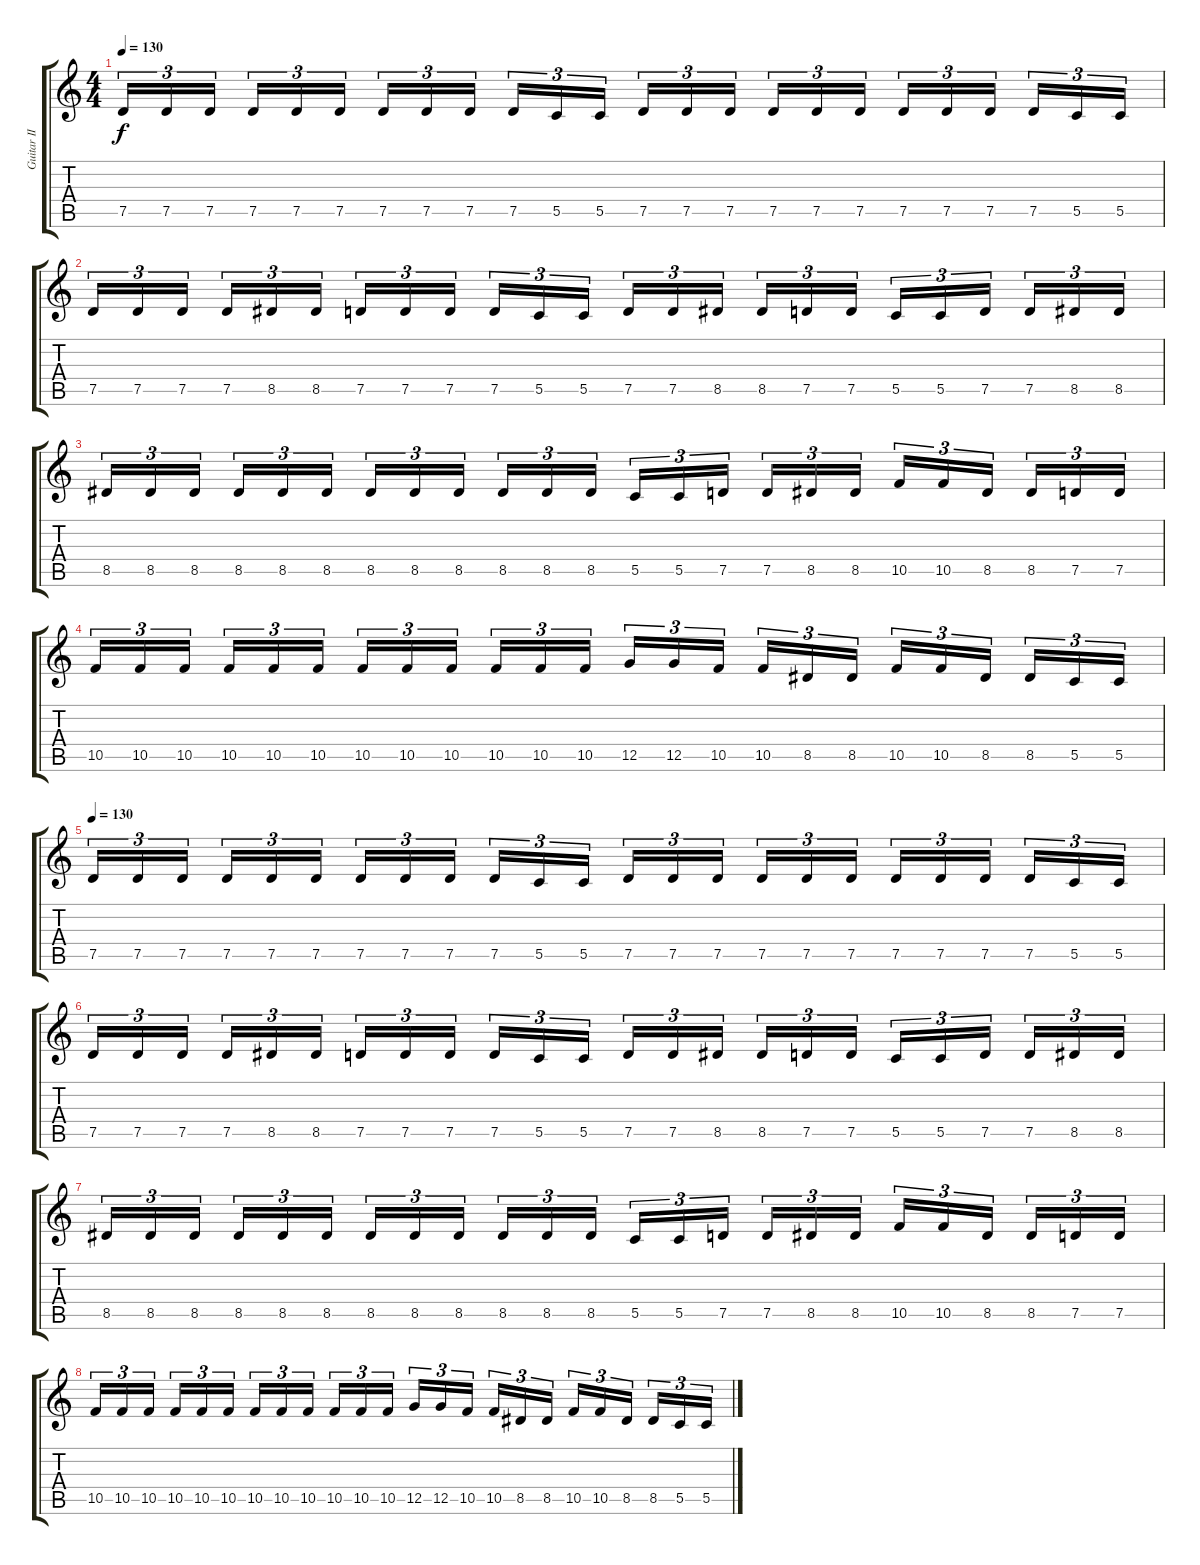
\track ("Guitar II" "Guitar II") {instrument distortionguitar}
\staff {score tabs}
\tuning (D4 A3 F3 C3 G2 D2) {hide}
\ts (4 4)
\tempo 130
\clef g2
\ks c
7.5.16{tu (3 2) dy f} 7.5.16{tu (3 2)} 7.5.16{tu (3 2)} 7.5.16{tu (3 2)} 7.5.16{tu (3 2)} 7.5.16{tu (3 2)} 7.5.16{tu (3 2)} 7.5.16{tu (3 2)} 7.5.16{tu (3 2)} 7.5.16{tu (3 2)} 5.5.16{tu (3 2)} 5.5.16{tu (3 2)} 7.5.16{tu (3 2)} 7.5.16{tu (3 2)} 7.5.16{tu (3 2)} 7.5.16{tu (3 2)} 7.5.16{tu (3 2)} 7.5.16{tu (3 2)} 7.5.16{tu (3 2)} 7.5.16{tu (3 2)} 7.5.16{tu (3 2)} 7.5.16{tu (3 2)} 5.5.16{tu (3 2)} 5.5.16{tu (3 2)} |
7.5.16{tu (3 2)} 7.5.16{tu (3 2)} 7.5.16{tu (3 2)} 7.5.16{tu (3 2)} 8.5.16{tu (3 2)} 8.5.16{tu (3 2)} 7.5.16{tu (3 2)} 7.5.16{tu (3 2)} 7.5.16{tu (3 2)} 7.5.16{tu (3 2)} 5.5.16{tu (3 2)} 5.5.16{tu (3 2)} 7.5.16{tu (3 2)} 7.5.16{tu (3 2)} 8.5.16{tu (3 2)} 8.5.16{tu (3 2)} 7.5.16{tu (3 2)} 7.5.16{tu (3 2)} 5.5.16{tu (3 2)} 5.5.16{tu (3 2)} 7.5.16{tu (3 2)} 7.5.16{tu (3 2)} 8.5.16{tu (3 2)} 8.5.16{tu (3 2)} |
8.5.16{tu (3 2)} 8.5.16{tu (3 2)} 8.5.16{tu (3 2)} 8.5.16{tu (3 2)} 8.5.16{tu (3 2)} 8.5.16{tu (3 2)} 8.5.16{tu (3 2)} 8.5.16{tu (3 2)} 8.5.16{tu (3 2)} 8.5.16{tu (3 2)} 8.5.16{tu (3 2)} 8.5.16{tu (3 2)} 5.5.16{tu (3 2)} 5.5.16{tu (3 2)} 7.5.16{tu (3 2)} 7.5.16{tu (3 2)} 8.5.16{tu (3 2)} 8.5.16{tu (3 2)} 10.5.16{tu (3 2)} 10.5.16{tu (3 2)} 8.5.16{tu (3 2)} 8.5.16{tu (3 2)} 7.5.16{tu (3 2)} 7.5.16{tu (3 2)} |
10.5.16{tu (3 2)} 10.5.16{tu (3 2)} 10.5.16{tu (3 2)} 10.5.16{tu (3 2)} 10.5.16{tu (3 2)} 10.5.16{tu (3 2)} 10.5.16{tu (3 2)} 10.5.16{tu (3 2)} 10.5.16{tu (3 2)} 10.5.16{tu (3 2)} 10.5.16{tu (3 2)} 10.5.16{tu (3 2)} 12.5.16{tu (3 2)} 12.5.16{tu (3 2)} 10.5.16{tu (3 2)} 10.5.16{tu (3 2)} 8.5.16{tu (3 2)} 8.5.16{tu (3 2)} 10.5.16{tu (3 2)} 10.5.16{tu (3 2)} 8.5.16{tu (3 2)} 8.5.16{tu (3 2)} 5.5.16{tu (3 2)} 5.5.16{tu (3 2)} |
\tempo 130
7.5.16{tu (3 2)} 7.5.16{tu (3 2)} 7.5.16{tu (3 2)} 7.5.16{tu (3 2)} 7.5.16{tu (3 2)} 7.5.16{tu (3 2)} 7.5.16{tu (3 2)} 7.5.16{tu (3 2)} 7.5.16{tu (3 2)} 7.5.16{tu (3 2)} 5.5.16{tu (3 2)} 5.5.16{tu (3 2)} 7.5.16{tu (3 2)} 7.5.16{tu (3 2)} 7.5.16{tu (3 2)} 7.5.16{tu (3 2)} 7.5.16{tu (3 2)} 7.5.16{tu (3 2)} 7.5.16{tu (3 2)} 7.5.16{tu (3 2)} 7.5.16{tu (3 2)} 7.5.16{tu (3 2)} 5.5.16{tu (3 2)} 5.5.16{tu (3 2)} |
7.5.16{tu (3 2)} 7.5.16{tu (3 2)} 7.5.16{tu (3 2)} 7.5.16{tu (3 2)} 8.5.16{tu (3 2)} 8.5.16{tu (3 2)} 7.5.16{tu (3 2)} 7.5.16{tu (3 2)} 7.5.16{tu (3 2)} 7.5.16{tu (3 2)} 5.5.16{tu (3 2)} 5.5.16{tu (3 2)} 7.5.16{tu (3 2)} 7.5.16{tu (3 2)} 8.5.16{tu (3 2)} 8.5.16{tu (3 2)} 7.5.16{tu (3 2)} 7.5.16{tu (3 2)} 5.5.16{tu (3 2)} 5.5.16{tu (3 2)} 7.5.16{tu (3 2)} 7.5.16{tu (3 2)} 8.5.16{tu (3 2)} 8.5.16{tu (3 2)} |
8.5.16{tu (3 2)} 8.5.16{tu (3 2)} 8.5.16{tu (3 2)} 8.5.16{tu (3 2)} 8.5.16{tu (3 2)} 8.5.16{tu (3 2)} 8.5.16{tu (3 2)} 8.5.16{tu (3 2)} 8.5.16{tu (3 2)} 8.5.16{tu (3 2)} 8.5.16{tu (3 2)} 8.5.16{tu (3 2)} 5.5.16{tu (3 2)} 5.5.16{tu (3 2)} 7.5.16{tu (3 2)} 7.5.16{tu (3 2)} 8.5.16{tu (3 2)} 8.5.16{tu (3 2)} 10.5.16{tu (3 2)} 10.5.16{tu (3 2)} 8.5.16{tu (3 2)} 8.5.16{tu (3 2)} 7.5.16{tu (3 2)} 7.5.16{tu (3 2)} |
10.5.16{tu (3 2)} 10.5.16{tu (3 2)} 10.5.16{tu (3 2)} 10.5.16{tu (3 2)} 10.5.16{tu (3 2)} 10.5.16{tu (3 2)} 10.5.16{tu (3 2)} 10.5.16{tu (3 2)} 10.5.16{tu (3 2)} 10.5.16{tu (3 2)} 10.5.16{tu (3 2)} 10.5.16{tu (3 2)} 12.5.16{tu (3 2)} 12.5.16{tu (3 2)} 10.5.16{tu (3 2)} 10.5.16{tu (3 2)} 8.5.16{tu (3 2)} 8.5.16{tu (3 2)} 10.5.16{tu (3 2)} 10.5.16{tu (3 2)} 8.5.16{tu (3 2)} 8.5.16{tu (3 2)} 5.5.16{tu (3 2)} 5.5.16{tu (3 2)}
